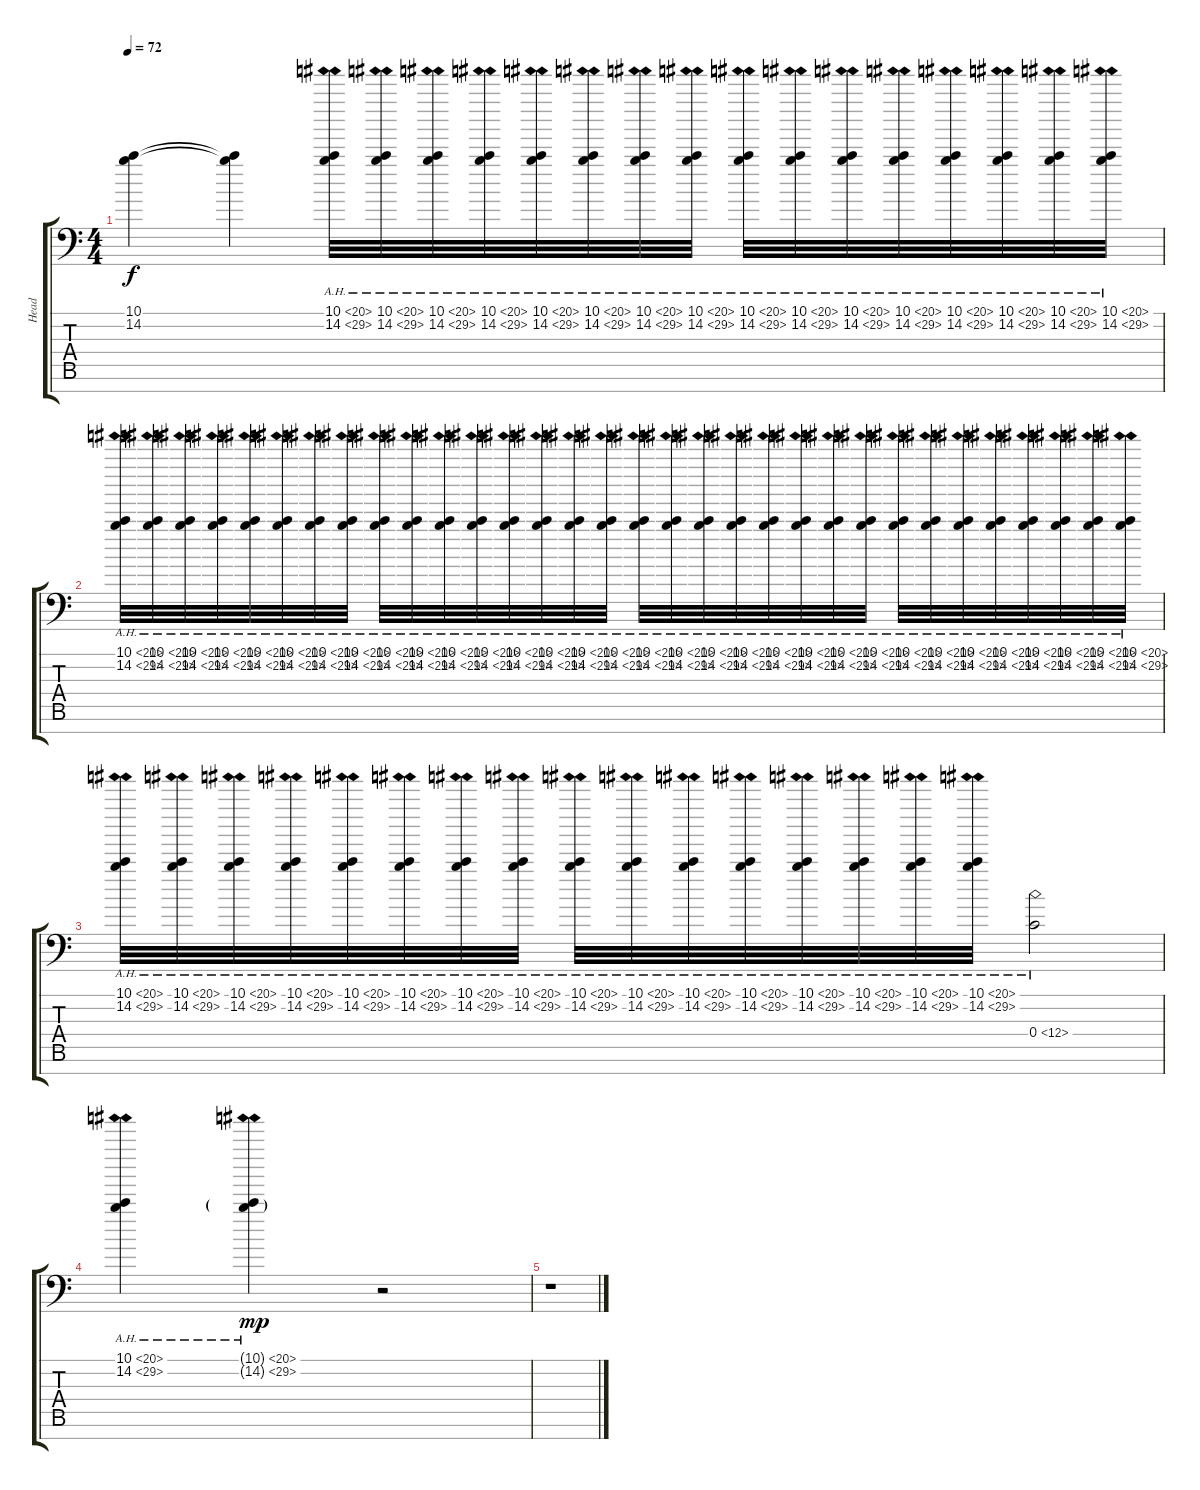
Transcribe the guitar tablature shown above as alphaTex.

\track ("Head" "Head") {instrument distortionguitar}
\staff {score tabs}
\tuning (D4 A3 F3 C3 G2 D2 A1) {hide}
\ts (4 4)
\tempo 72
\clef f4
\ks c
(10.1{t} 14.2{t}).4{dy f} (10.1{t} 14.2{t}).4 (10.1{ah 10} 14.2{ah 15}).32 (10.1{ah 10} 14.2{ah 15}).32 (10.1{ah 10} 14.2{ah 15}).32 (10.1{ah 10} 14.2{ah 15}).32 (10.1{ah 10} 14.2{ah 15}).32 (10.1{ah 10} 14.2{ah 15}).32 (10.1{ah 10} 14.2{ah 15}).32 (10.1{ah 10} 14.2{ah 15}).32 (10.1{ah 10} 14.2{ah 15}).32 (10.1{ah 10} 14.2{ah 15}).32 (10.1{ah 10} 14.2{ah 15}).32 (10.1{ah 10} 14.2{ah 15}).32 (10.1{ah 10} 14.2{ah 15}).32 (10.1{ah 10} 14.2{ah 15}).32 (10.1{ah 10} 14.2{ah 15}).32 (10.1{ah 10} 14.2{ah 15}).32 |
(10.1{ah 10} 14.2{ah 15}).32 (10.1{ah 10} 14.2{ah 15}).32 (10.1{ah 10} 14.2{ah 15}).32 (10.1{ah 10} 14.2{ah 15}).32 (10.1{ah 10} 14.2{ah 15}).32 (10.1{ah 10} 14.2{ah 15}).32 (10.1{ah 10} 14.2{ah 15}).32 (10.1{ah 10} 14.2{ah 15}).32 (10.1{ah 10} 14.2{ah 15}).32 (10.1{ah 10} 14.2{ah 15}).32 (10.1{ah 10} 14.2{ah 15}).32 (10.1{ah 10} 14.2{ah 15}).32 (10.1{ah 10} 14.2{ah 15}).32 (10.1{ah 10} 14.2{ah 15}).32 (10.1{ah 10} 14.2{ah 15}).32 (10.1{ah 10} 14.2{ah 15}).32 (10.1{ah 10} 14.2{ah 15}).32 (10.1{ah 10} 14.2{ah 15}).32 (10.1{ah 10} 14.2{ah 15}).32 (10.1{ah 10} 14.2{ah 15}).32 (10.1{ah 10} 14.2{ah 15}).32 (10.1{ah 10} 14.2{ah 15}).32 (10.1{ah 10} 14.2{ah 15}).32 (10.1{ah 10} 14.2{ah 15}).32 (10.1{ah 10} 14.2{ah 15}).32 (10.1{ah 10} 14.2{ah 15}).32 (10.1{ah 10} 14.2{ah 15}).32 (10.1{ah 10} 14.2{ah 15}).32 (10.1{ah 10} 14.2{ah 15}).32 (10.1{ah 10} 14.2{ah 15}).32 (10.1{ah 10} 14.2{ah 15}).32 (10.1{ah 10} 14.2{ah 15}).32 |
(10.1{ah 10} 14.2{ah 15}).32 (10.1{ah 10} 14.2{ah 15}).32 (10.1{ah 10} 14.2{ah 15}).32 (10.1{ah 10} 14.2{ah 15}).32 (10.1{ah 10} 14.2{ah 15}).32 (10.1{ah 10} 14.2{ah 15}).32 (10.1{ah 10} 14.2{ah 15}).32 (10.1{ah 10} 14.2{ah 15}).32 (10.1{ah 10} 14.2{ah 15}).32 (10.1{ah 10} 14.2{ah 15}).32 (10.1{ah 10} 14.2{ah 15}).32 (10.1{ah 10} 14.2{ah 15}).32 (10.1{ah 10} 14.2{ah 15}).32 (10.1{ah 10} 14.2{ah 15}).32 (10.1{ah 10} 14.2{ah 15}).32 (10.1{ah 10} 14.2{ah 15}).32 0.4{ah 12}.2 |
(10.1{ah 10} 14.2{ah 15}).4 (10.1{ah 10 g} 14.2{ah 15 g}).4{dy mp} r.2 |
r.1
